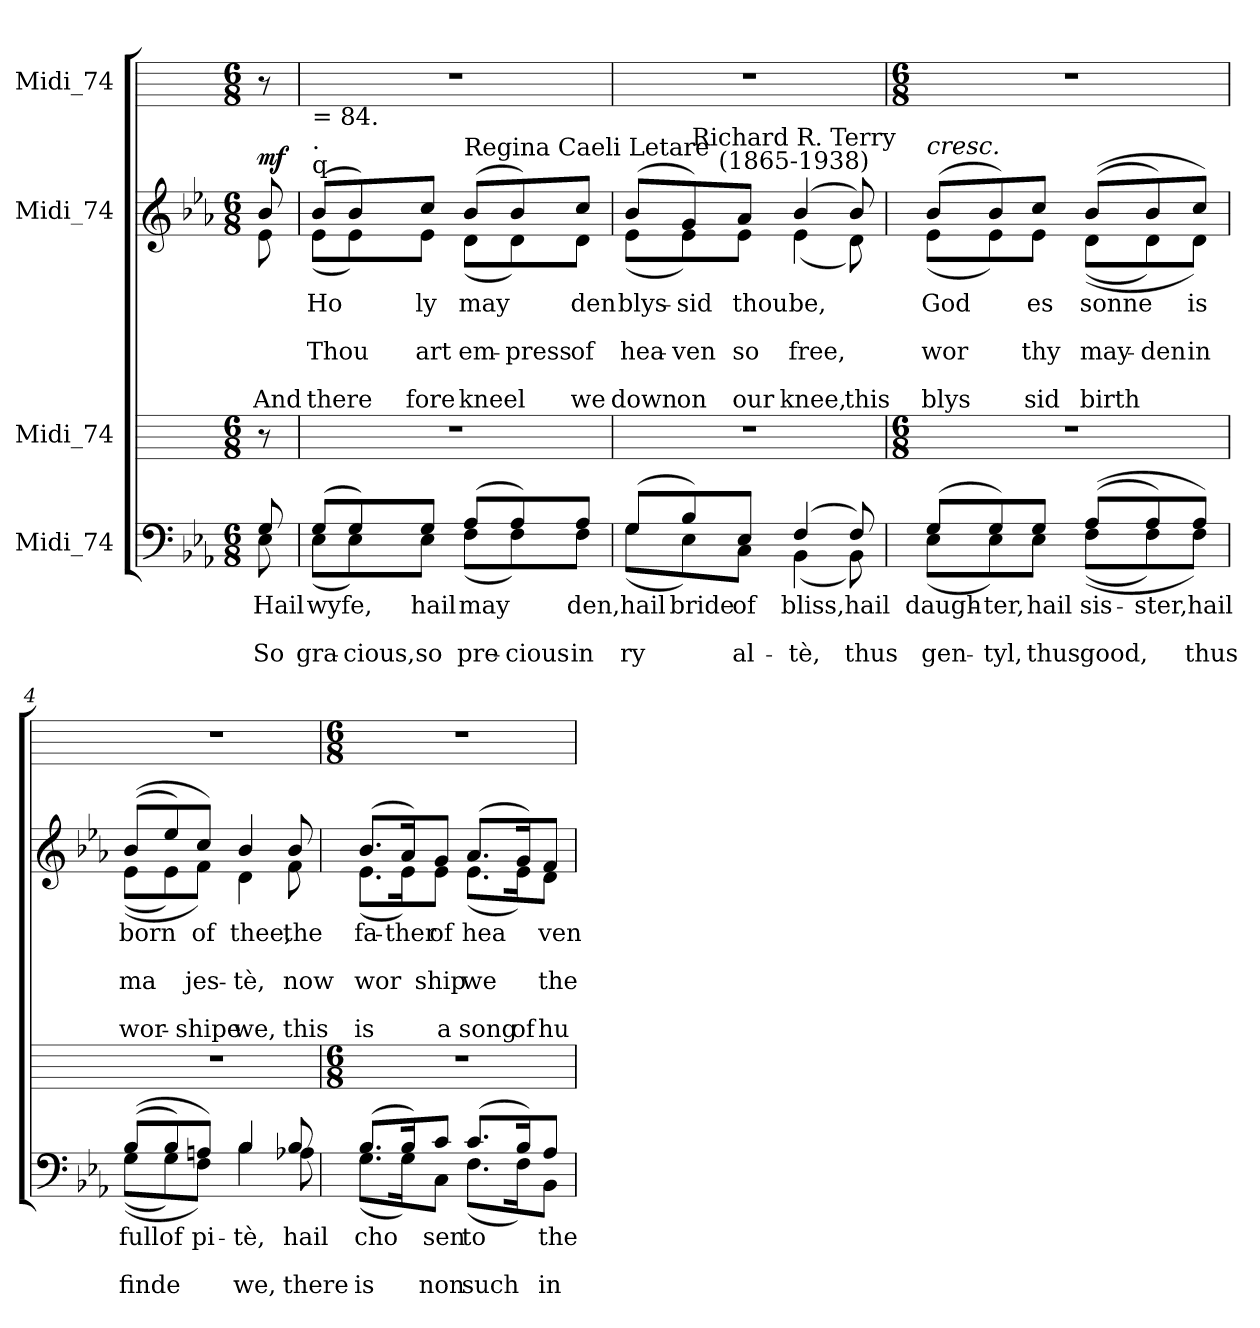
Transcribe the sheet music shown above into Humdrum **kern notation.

**kern	**text	**text	**text	**kern	**kern	**text	**text	**text	**text	**text	**dynam	**kern
*part4	*part4	*part4	*part4	*part3	*part2	*part2	*part2	*part2	*part2	*part2	*part2	*part1
*staff4	*staff4	*staff4	*staff4	*staff3	*staff2	*staff2	*staff2	*staff2	*staff2	*staff2	*staff2	*staff1
*I"Midi_74	*	*	*	*I"Midi_74	*I"Midi_74	*	*	*	*	*	*	*I"Midi_74
*clefF4	*	*	*	*	*clefG2	*	*	*	*	*	*	*
*k[b-e-a-]	*	*	*	*	*k[b-e-a-]	*	*	*	*	*	*	*
*E-:	*	*	*	*	*E-:	*	*	*	*	*	*	*
*M6/8	*	*	*	*M6/8	*M6/8	*	*	*	*	*	*	*M6/8
=	=	=	=	=	=	=	=	=	=	=	=	=
!	!	!	!	!	!LO:TX:a:B:t=Moderato	!	!	!	!	!	!	!
!	!	!	!	!	!LO:TX:a:cj:t=15th century	!	!	!	!	!	!	!
!	!LO:LY:a	!	!LO:LY:a	!	!	!	!	!	!	!LO:LY:b	!LO:DY:a	!
*^	*	*	*	*	*^	*	*	*	*	*	*	*
8G/	8E-\	Hail	.	So	8r	8b-/	8e-\	.	.	.	.	And	mf	8r
=1	=1	=1	=1	=1	=1	=1	=1	=1	=1	=1	=1	=1	=1	=1
!	!	!	!	!	!	!LO:TX:a:t=q	!	!	!	!	!	!	!	!
!	!	!	!	!	!	!LO:TX:a:t=.	!	!	!	!	!	!	!	!
!	!	!	!	!	!	!LO:TX:a:t== 84.	!	!	!	!	!	!	!	!
!	!	!LO:LY:a	!	!LO:LY:a	!	!	!	!LO:LY:b	!	!LO:LY:b	!	!LO:LY:b	!	!
(>8G/L	(<8E-\L	wyfe,	.	gra-	2.r	(>8b-/L	(<8e-\L	Ho	.	Thou	.	there	.	2.r
!	!	!	!	!LO:LY:a	!	!	!	!	!	!	!	!	!	!
8G/)	8E-\)	.	.	-cious,	.	8b-/)	8e-\)	.	.	.	.	.	.	.
!	!	!LO:LY:a	!	!LO:LY:a	!	!	!	!LO:LY:b	!	!LO:LY:b	!	!LO:LY:b	!	!
8G/J	8E-\J	hail	.	so	.	8cc/J	8e-\J	ly	.	art	.	fore	.	.
!	!	!	!	!	!	!LO:TX:a:t=Regina Caeli Letare	!	!	!	!	!	!	!	!
!	!	!LO:LY:a	!	!LO:LY:a	!	!	!	!LO:LY:b	!	!LO:LY:b	!	!LO:LY:b	!	!
(>8A-/L	(<8F\L	may	.	pre-	.	(>8b-/L	(<8d\L	may	.	em-	.	-kneel	.	.
!	!	!	!	!LO:LY:a	!	!	!	!	!	!LO:LY:b	!	!	!	!
8A-/)	8F\)	.	.	-cious	.	8b-/)	8d\)	.	.	press	.	.	.	.
!	!	!LO:LY:a	!	!LO:LY:a	!	!	!	!LO:LY:b	!	!LO:LY:b	!	!LO:LY:b	!	!
8A-/J	8F\J	den,	.	in	.	8cc/J	8d\J	den	.	of	.	we	.	.
=2	=2	=2	=2	=2	=2	=2	=2	=2	=2	=2	=2	=2	=2	=2
!	!	!LO:LY:a	!	!LO:LY:a	!	!	!	!LO:LY:b	!	!LO:LY:b	!	!LO:LY:b	!	!
(>8G/L	(<8G\L	hail	.	ry	2.r	(>8b-/L	(<8e-\L	blys-	.	-hea-	.	-down	.	2.r
!	!	!LO:LY:a	!	!	!	!	!	!LO:LY:b	!	!LO:LY:b	!	!LO:LY:b	!	!
8B-/)	8E-\)	bride	.	.	.	8g/)	8e-\)	sid	.	ven	.	on	.	.
!	!	!LO:LY:a	!	!LO:LY:a	!	!	!	!LO:LY:b	!	!LO:LY:b	!	!LO:LY:b	!	!
8E-/J	8C\J	of	.	al-	.	8a-/J	8e-\J	thou	.	so	.	our	.	.
!	!	!	!	!	!	!LO:TX:a:cj:t=Richard R. Terry\n(1865-1938)	!	!	!	!	!	!	!	!
!	!	!LO:LY:a	!	!LO:LY:a	!	!	!	!LO:LY:b	!	!LO:LY:b	!	!LO:LY:b	!	!
(>4F/	(<4BB-\	-bliss,	.	tè,	.	(>4b-/	(<4e-\	be,	.	free,	.	knee,	.	.
!	!	!LO:LY:a	!	!LO:LY:a	!	!	!	!	!	!	!	!LO:LY:b	!	!
8F/)	8BB-\)	hail	.	thus	.	8b-/)	8d\)	.	.	.	.	this	.	.
!!LO:LB:g=z
=3	=3	=3	=3	=3	=3	=3	=3	=3	=3	=3	=3	=3	=3	=3
*	*	*	*	*	*M6/8	*	*	*	*	*	*	*	*	*M6/8
!	!	!	!	!	!	!LO:TX:a:i:t=cresc.	!	!	!	!	!	!	!	!
!	!	!LO:LY:a	!	!LO:LY:a	!	!	!	!LO:LY:b	!	!LO:LY:b	!	!LO:LY:b	!	!
(>8G/L	(<8E-\L	daugh-	.	-gen-	2.r	(>8b-/L	(<8e-\L	God	.	wor	.	blys	.	2.r
!	!	!LO:LY:a	!	!LO:LY:a	!	!	!	!	!	!	!	!	!	!
8G/)	8E-\)	-ter,	.	tyl,	.	8b-/)	8e-\)	.	.	.	.	.	.	.
!	!	!LO:LY:a	!	!LO:LY:a	!	!	!	!LO:LY:b	!	!LO:LY:b	!	!LO:LY:b	!	!
8G/J	8E-\J	hail	.	thus	.	8cc/J	8e-\J	es	.	thy	.	sid	.	.
!	!	!LO:LY:a	!	!LO:LY:a	!	!	!	!LO:LY:b	!	!LO:LY:b	!	!LO:LY:b	!	!
(>(>8A-/L	(<(<8F\L	sis-	.	-good,	.	(>(>8b-/L	(<(<8d\L	sonne	.	may-	.	-birth	.	.
!	!	!LO:LY:a	!	!	!	!	!	!	!	!LO:LY:b	!	!	!	!
8A-/)	8F\)	ster,	.	.	.	8b-/)	8d\)	.	.	den	.	.	.	.
!	!	!LO:LY:a	!	!LO:LY:a	!	!	!	!LO:LY:b	!	!LO:LY:b	!	!	!	!
8A-/J)	8F\J)	hail	.	thus	.	8cc/J)	8d\J)	is	.	in	.	.	.	.
=4	=4	=4	=4	=4	=4	=4	=4	=4	=4	=4	=4	=4	=4	=4
!	!	!LO:LY:a	!	!LO:LY:a	!	!	!	!LO:LY:b	!	!LO:LY:b	!	!LO:LY:b	!	!
(>(>8B-/L	(<(<8G\L	full	.	finde	2.r	(>(>8b-/L	(<(<8e-\L	born	.	ma	.	wor-	.	2.r
!	!	!LO:LY:a	!	!	!	!	!	!	!	!	!	!	!	!
8B-/)	8G\)	of	.	.	.	8ee-/)	8e-\)	.	.	.	.	.	.	.
!	!	!LO:LY:a	!	!	!	!	!	!LO:LY:b	!	!LO:LY:b	!	!LO:LY:b	!	!
8An/J)	8F\J)	pi-	.	.	.	8cc/J)	8f\J)	-of	.	jes-	.	-shipe	.	.
!	!	!LO:LY:a	!	!LO:LY:a	!	!	!	!LO:LY:b	!	!LO:LY:b	!	!LO:LY:b	!	!
4B-/	4B-\	-tè,	.	we,	.	4b-/	4d\	thee,	.	tè,	.	we,	.	.
!	!	!LO:LY:a	!	!LO:LY:a	!	!	!	!LO:LY:b	!	!LO:LY:b	!	!LO:LY:b	!	!
8B-/	8A-\	hail	.	there	.	8b-/	8f\	the	.	now	.	this	.	.
!!LO:LB:g=z
=5	=5	=5	=5	=5	=5	=5	=5	=5	=5	=5	=5	=5	=5	=5
*	*	*	*	*	*M6/8	*	*	*	*	*	*	*	*	*M6/8
!	!	!LO:LY:a	!	!LO:LY:a	!	!	!	!LO:LY:b	!	!LO:LY:b	!	!LO:LY:b	!	!
(>8.B-/L	(<8.G\L	cho	.	is	2.r	(>8.b-/L	(<8.e-\L	fa-	.	-wor	.	is	.	2.r
!	!	!	!	!	!	!	!	!LO:LY:b	!	!	!	!	!	!
16B-/K)	16G\K)	.	.	.	.	16a-/K)	16e-\K)	ther	.	.	.	.	.	.
!	!	!LO:LY:a	!	!LO:LY:a	!	!	!	!LO:LY:b	!	!LO:LY:b	!	!LO:LY:b	!	!
8c/J	8C\J	sen	.	non	.	8g/J	8e-\J	of	.	ship	.	a	.	.
!	!	!LO:LY:a	!	!LO:LY:a	!	!	!	!LO:LY:b	!	!LO:LY:b	!	!LO:LY:b	!	!
(>8.c/L	(<8.F\L	to	.	such	.	(>8.a-/L	(<8.e-\L	hea	.	we	.	song	.	.
!	!	!	!	!	!	!	!	!	!	!	!	!LO:LY:b	!	!
16B-/K)	16F\K)	.	.	.	.	16g/K)	16e-\K)	.	.	.	.	of	.	.
!	!	!LO:LY:a	!	!LO:LY:a	!	!	!	!LO:LY:b	!	!LO:LY:b	!	!LO:LY:b	!	!
8A-/J	8BB-\J	the	.	in	.	8f/J	8d\J	ven	.	the	.	hu-	.	.
*v	*v	*	*	*	*	*v	*v	*	*	*	*	*	*	*
=	=	=	=	=	=	=	=	=	=	=	=	=
*-	*-	*-	*-	*-	*-	*-	*-	*-	*-	*-	*-	*-
